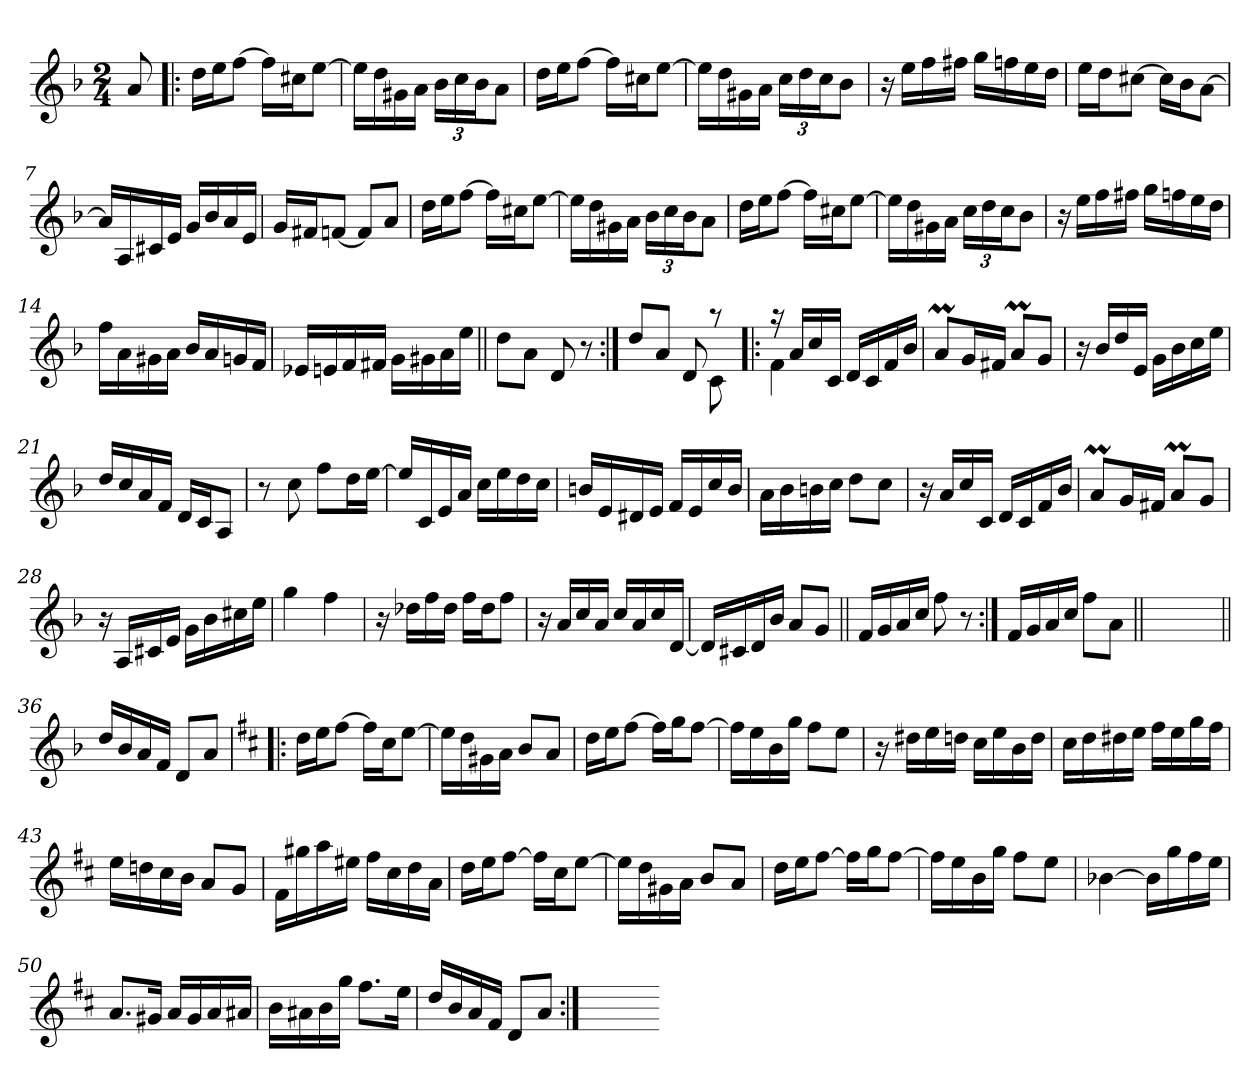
**kern
*part1
*staff1
*clefG2
*k[b-]
*F:
*M2/4
=
8a/
=1!|:
16dd\LL
16ee\J
[8ff\J
16ff\LL]
16cc#X\J
[8ee\J
=2
16ee\LL]
16dd\
16g#X\
16a\JJ
24b-\LL
24cc\
24b-\J
8a\J
=3
16dd\LL
16ee\J
[8ff\J
16ff\LL]
16cc#X\J
[8ee\J
=4
16ee\LL]
16dd\
16g#X\
16a\JJ
24cc\LL
24dd\
24cc\J
8b-\J
!!LO:LB:g=z
=5
16r
16ee\LL
16ff\
16ff#X\JJ
16gg\LL
16ffn\
16ee\
16dd\JJ
=6
16ee\LL
16dd\J
[8cc#X\J
16cc#\LL]
16b-\J
[8a\J
=7
16a/LL]
16A/
16c#X/
16e/JJ
16g/LL
16b-/
16a/
16e/JJ
=8
16g/LL
16f#X/J
[8fn/J
8f/L]
8a/J
!!LO:LB:g=z
=9
16dd\LL
16ee\J
[8ff\J
16ff\LL]
16cc#X\J
[8ee\J
=10
16ee\LL]
16dd\
16g#X\
16a\JJ
24b-\LL
24cc\
24b-\J
8a\J
=11
16dd\LL
16ee\J
[8ff\J
16ff\LL]
16cc#X\J
[8ee\J
=12
16ee\LL]
16dd\
16g#X\
16a\JJ
24cc\LL
24dd\
24cc\J
8b-\J
!!LO:LB:g=z
=13
16r
16ee\LL
16ff\
16ff#X\JJ
16gg\LL
16ffn\
16ee\
16dd\JJ
=14
16ff\LL
16a\
16g#X\
16a\JJ
16b-/LL
16a/
16gn/
16f/JJ
=15
16e-X/LL
16en/
16f/
16f#X/JJ
16g\LL
16g#X\
16a\
16ee\JJ
=16||
8dd\L
8a\J
8d/
8r
!!LO:LB:g=z
=17:|!
*^
8dd/L	4.ryy
8a/J	.
8d/	.
8raa	8c\
=18!|:	=18!|:
16raa	4f\
16a/LL	.
16cc/	.
16c/JJ	.
16d/LL	4ryy
16c/	.
16f/	.
16b-/JJ	.
*v	*v
=19
8am/L
16g/L
16f#X/JJ
8am/L
8g/J
=20
16r
16b-/LL
16dd/
16e/JJ
16g\LL
16b-\
16cc\
16ee\JJ
!!LO:LB:g=z
=21
16dd/LL
16cc/
16a/
16f/JJ
16d/LL
16c/J
8A/J
=22
8r
8cc\
8ff\L
16dd\L
[16ee\JJ
=23
16ee/LL]
16c/
16e/
16a/JJ
16cc\LL
16ee\
16dd\
16cc\JJ
=24
16bn/LL
16e/
16d#X/
16e/JJ
16f/LL
16e/
16cc/
16b/JJ
!!LO:LB:g=z
=25
16a\LL
16b-\
16bn\
16cc\JJ
8dd\L
8cc\J
=26
16r
16a/LL
16cc/
16c/JJ
16d/LL
16c/
16f/
16b-/JJ
=27
8am/L
16g/L
16f#X/JJ
8am/L
8g/J
=28
16r
16A/LL
16c#X/
16e/JJ
16g\LL
16b-\
16cc#X\
16ee\JJ
!!LO:LB:g=z
=29
4gg\
4ff\
=30
16r
16dd-X\LL
16ff\
16dd-\JJ
16ff\LL
16dd-\J
8ff\J
=31
16r
16a/LL
16cc/
16a/JJ
16cc/LL
16a/
16cc/
[16d/JJ
=32
16d/LL]
16c#X/
16d/
16b-/JJ
8a/L
8g/J
!!LO:LB:g=z
=33||
16f/LL
16g/
16a/
16cc/JJ
8ff\
8r
=34:|!
16f/LL
16g/
16a/
16cc/JJ
8ff\L
8a\J
=35||
*stria0
2ryy
=36||
*stria5
16dd/LL
16b-/
16a/
16f/JJ
8d/L
8a/J
!!LO:PB:g=z
=37!|:
*k[f#c#]
*D:
16dd\LL
16ee\J
[8ff#\J
16ff#\LL]
16cc#\J
[8ee\J
=38
16ee\LL]
16dd\
16g#X\
16a\JJ
8b/L
8a/J
=39
16dd\LL
16ee\J
[8ff#\J
16ff#\LL]
16gg\J
[8ff#\J
=40
16ff#\LL]
16ee\
16b\
16gg\JJ
8ff#\L
8ee\J
!!LO:LB:g=z
=41
16r
16dd#X\LL
16ee\
16ddn\JJ
16cc#\LL
16ee\
16b\
16dd\JJ
=42
16cc#\LL
16dd\
16dd#X\
16ee\JJ
16ff#\LL
16ee\
16gg\
16ff#\JJ
=43
16ee\LL
16ddn\
16cc#\
16b\JJ
8a/L
8g/J
=44
16f#\LL
16gg#X\
16aa\
16ee#X\JJ
16ff#\LL
16cc#\
16dd\
16a\JJ
!!LO:LB:g=z
=45
16dd\LL
16ee\J
[8ff#\J
16ff#\LL]
16cc#\J
[8ee\J
=46
16ee\LL]
16dd\
16g#X\
16a\JJ
8b/L
8a/J
=47
16dd\LL
16ee\J
[8ff#\J
16ff#\LL]
16gg\J
[8ff#\J
=48
16ff#\LL]
16ee\
16b\
16gg\JJ
8ff#\L
8ee\J
!!LO:LB:g=z
=49
[4b-X\
16b-\LL]
16gg\
16ff#\
16ee\JJ
=50
8.a/L
16g#X/Jk
16a/LL
16g#/
16a/
16a#X/JJ
=51
16b\LL
16a#X\
16b\
16gg\JJ
8.ff#\L
16ee\Jk
=52
16dd/LL
16b/
16a/
16f#/JJ
8d/L
8a/J
=53:|!
*stria0
2ryy
=-
*-
